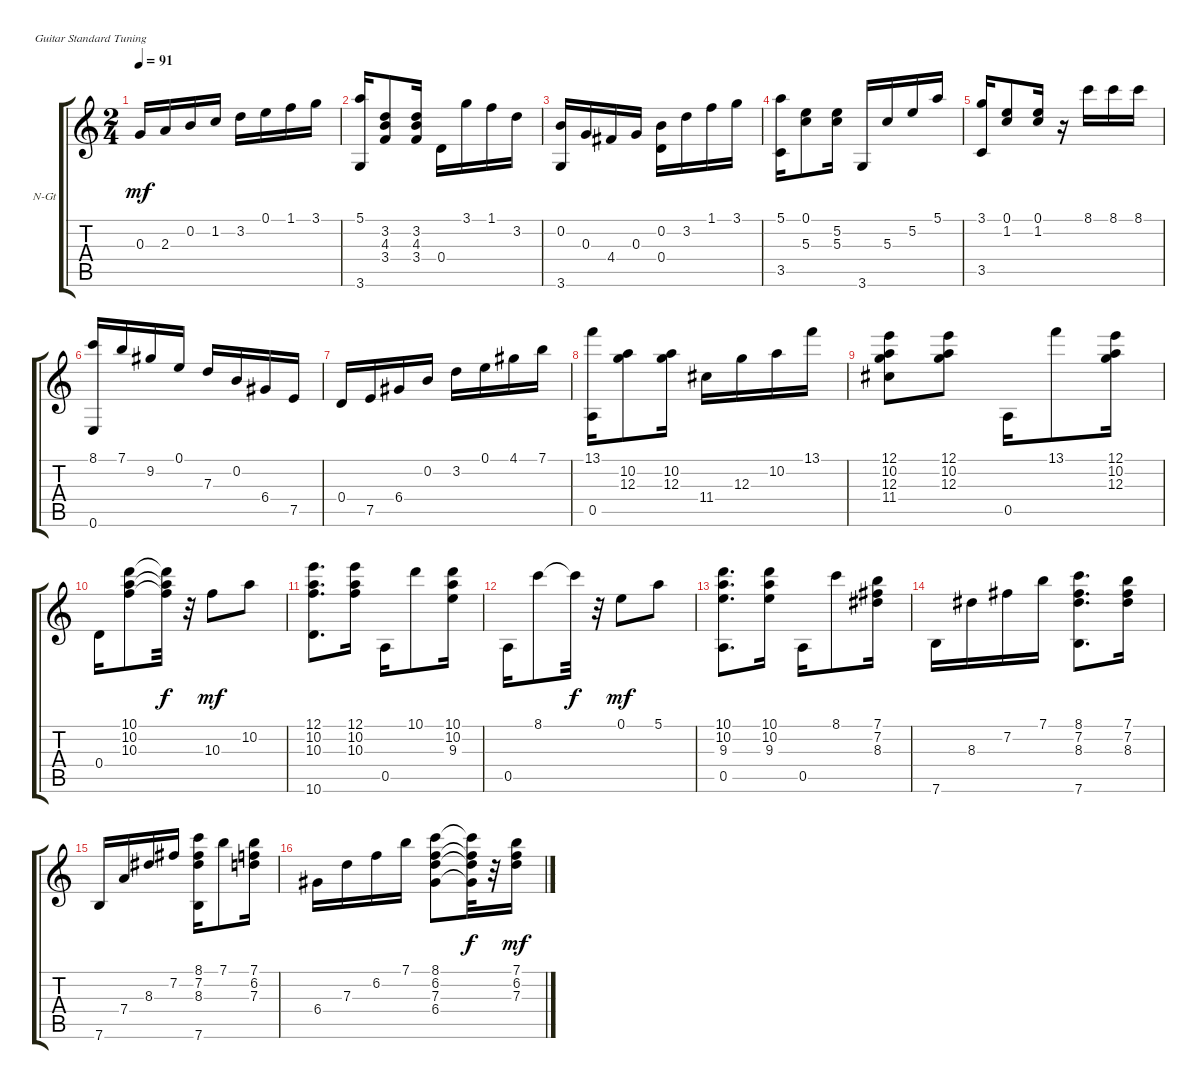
\bracketExtendMode groupsimilarinstruments
\firstSystemTrackNameOrientation horizontal
\otherSystemsTrackNameOrientation horizontal
\track ("Dilermando Reis" "N-Gt") {instrument acousticguitarnylon}
\staff {score tabs}
\tuning (E4 B3 G3 D3 A2 E2)
\ts (2 4)
\tempo 91
\clef g2
\ks c
0.3.16{dy mf} 2.3.16 0.2.16 1.2.16 3.2.16 0.1.16 1.1.16 3.1.16 |
(5.1 3.6).16 (3.2 4.3 3.4).8 (3.2 4.3 3.4).16 0.4.16 3.1.16 1.1.16 3.2.16 |
(0.2 3.6).16 0.3.16 4.4.16 0.3.16 (0.2 0.4).16 3.2.16 1.1.16 3.1.16 |
(5.1 3.5).16 (0.1 5.3).8 (5.2 5.3).16 3.6.16 5.3.16 5.2.16 5.1.16 |
(3.1 3.5).16 (0.1 1.2).8 (0.1 1.2).16 r.16 8.1.16 8.1.16 8.1.16 |
(8.1 0.6).16 7.1.16 9.2.16 0.1.16 7.3.16 0.2.16 6.4.16 7.5.16 |
0.4.16 7.5.16 6.4.16 0.2.16 3.2.16 0.1.16 4.1.16 7.1.16 |
(13.1 0.5).16 (10.2 12.3).8 (10.2 12.3).16 11.4.16 12.3.16 10.2.16 13.1.16 |
(12.1 10.2 12.3 11.4).8 (12.1 10.2 12.3).8 0.5.16 13.1.8 (12.1 10.2 12.3).16 |
0.4.16 (10.1 10.2 10.3).8 (10.1{t} 10.2{t} 10.3{t}).32{dy f} r.32 10.3.8{dy mf} 10.2.8 |
(12.1 10.2 10.3 10.6).8{d} (12.1 10.2 10.3).16 0.5.16 10.1.8 (10.1 10.2 9.3).16 |
0.5.16 8.1.8 8.1{t}.32{dy f} r.32 0.1.8{dy mf} 5.1.8 |
(10.1 10.2 9.3 0.5).8{d} (10.1 10.2 9.3).16 0.5.16 8.1.8 (7.1 7.2 8.3).16 |
7.6.16 8.3.16 7.2.16 7.1.16 (8.1 7.2 8.3 7.6).8{d} (7.1 7.2 8.3).16 |
7.6.16 7.4.16 8.3.16 7.2.16 (8.1 7.2 8.3 7.6).16 7.1.8 (7.1 6.2 7.3).16 |
6.4.16 7.3.16 6.2.16 7.1.16 (8.1 6.2 7.3 6.4).8 (8.1{t} 6.2{t} 7.3{t} 6.4{t}).32{dy f} r.32 (7.1 6.2 7.3).16{dy mf}
